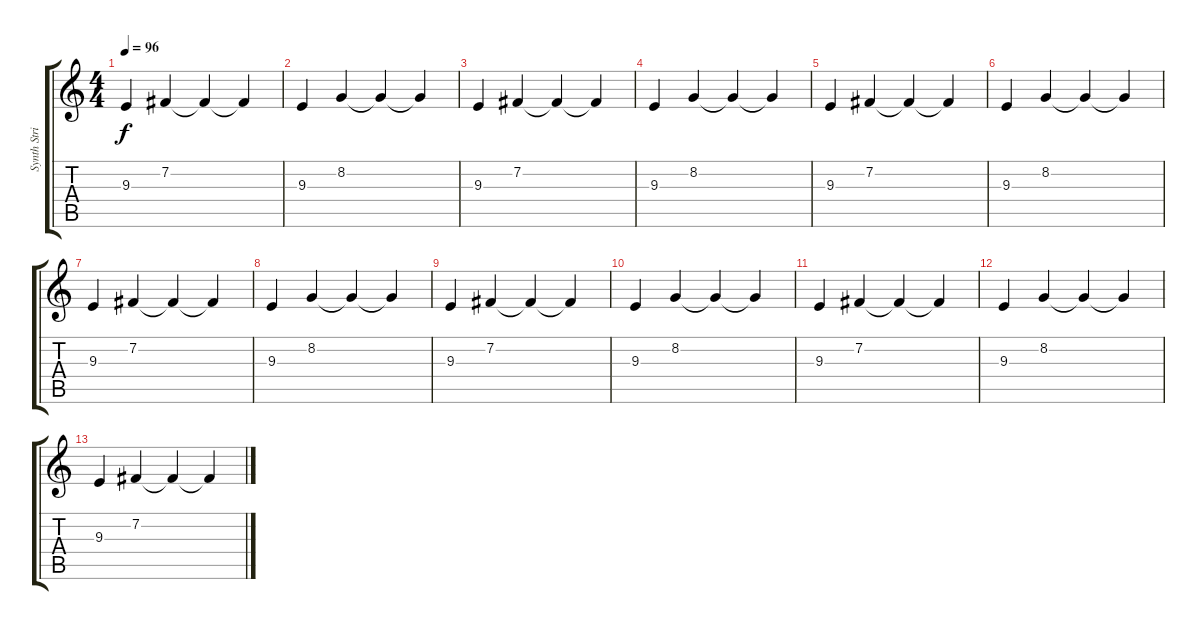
\track ("Synth Strings" "Synth Stri") {instrument synthstrings1}
\staff {score tabs}
\tuning (E4 B3 G3 D3 A2 E2) {hide}
\ts (4 4)
\tempo 96
\clef g2
\ks c
9.3.4{dy f} 7.2.4 7.2{t}.4 7.2{t}.4 |
9.3.4 8.2.4 8.2{t}.4 8.2{t}.4 |
9.3.4 7.2.4 7.2{t}.4 7.2{t}.4 |
9.3.4 8.2.4 8.2{t}.4 8.2{t}.4 |
9.3.4 7.2.4 7.2{t}.4 7.2{t}.4 |
9.3.4 8.2.4 8.2{t}.4 8.2{t}.4 |
9.3.4 7.2.4 7.2{t}.4 7.2{t}.4 |
9.3.4 8.2.4 8.2{t}.4 8.2{t}.4 |
9.3.4 7.2.4 7.2{t}.4 7.2{t}.4 |
9.3.4 8.2.4 8.2{t}.4 8.2{t}.4 |
9.3.4 7.2.4 7.2{t}.4 7.2{t}.4 |
9.3.4 8.2.4 8.2{t}.4 8.2{t}.4 |
9.3.4 7.2.4 7.2{t}.4 7.2{t}.4
